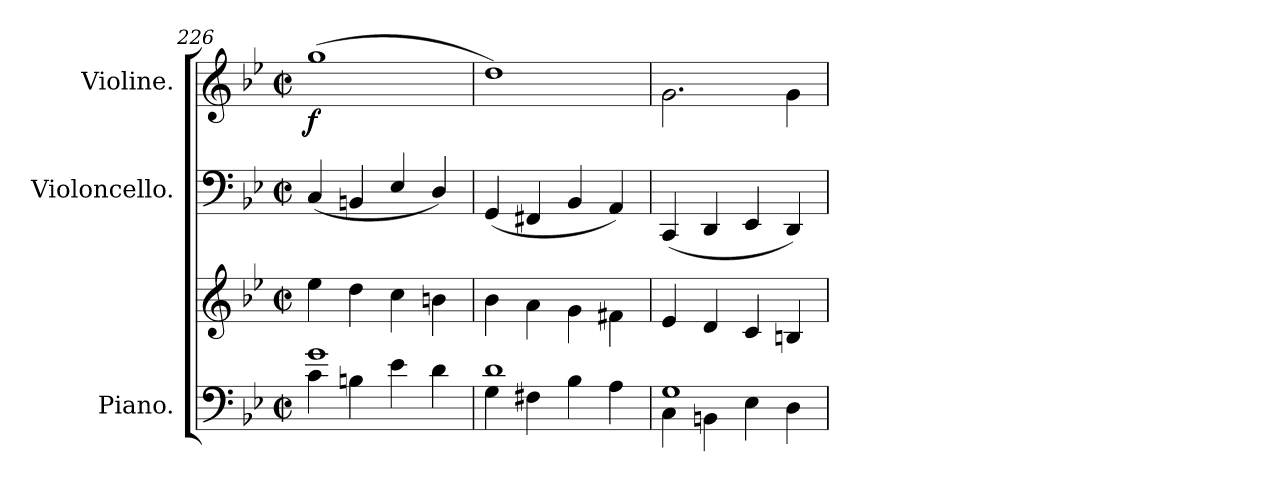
**kern	**kern	**kern	**kern	**dynam
*part3	*part3	*part2	*part1	*part1
*staff4	*staff3	*staff2	*staff1	*staff1
*I"Piano.	*	*I"Violoncello.	*I"Violine.	*
*	*	*I'vlc	*I'vl	*
*clefF4	*clefG2	*clefF4	*clefG2	*
*k[b-e-]	*k[b-e-]	*k[b-e-]	*k[b-e-]	*
*g:	*g:	*g:	*g:	*
*M2/2	*M2/2	*M2/2	*M2/2	*
*met(c|)	*met(c|)	*met(c|)	*met(c|)	*
=226	=226	=226	=226	=226
*^	*	*	*	*
!	!	!	!	!	!LO:DY:b
1g/	4c\	4ee-\	(4C/	(1gg\	f
.	4Bn\	4dd\	4BBn/	.	.
.	4e-\	4cc\	4E-/	.	.
.	4d\	4bn\	4D/)	.	.
=227	=227	=227	=227	=227	=227
1d/	4G\	4b-\	(4GG/	1dd\)	.
.	4F#X\	4a\	4FF#X/	.	.
.	4B-\	4g\	4BB-/	.	.
.	4A\	4f#X\	4AA/)	.	.
=228	=228	=228	=228	=228	=228
1G/	4C\	4e-/	(4CC/	2.g\	.
.	4BBn\	4d/	4DD/	.	.
.	4E-\	4c/	4EE-/	.	.
.	4D\	4Bn/	4DD/)	4g\	.
*v	*v	*	*	*	*
=	=	=	=	=
*-	*-	*-	*-	*-
